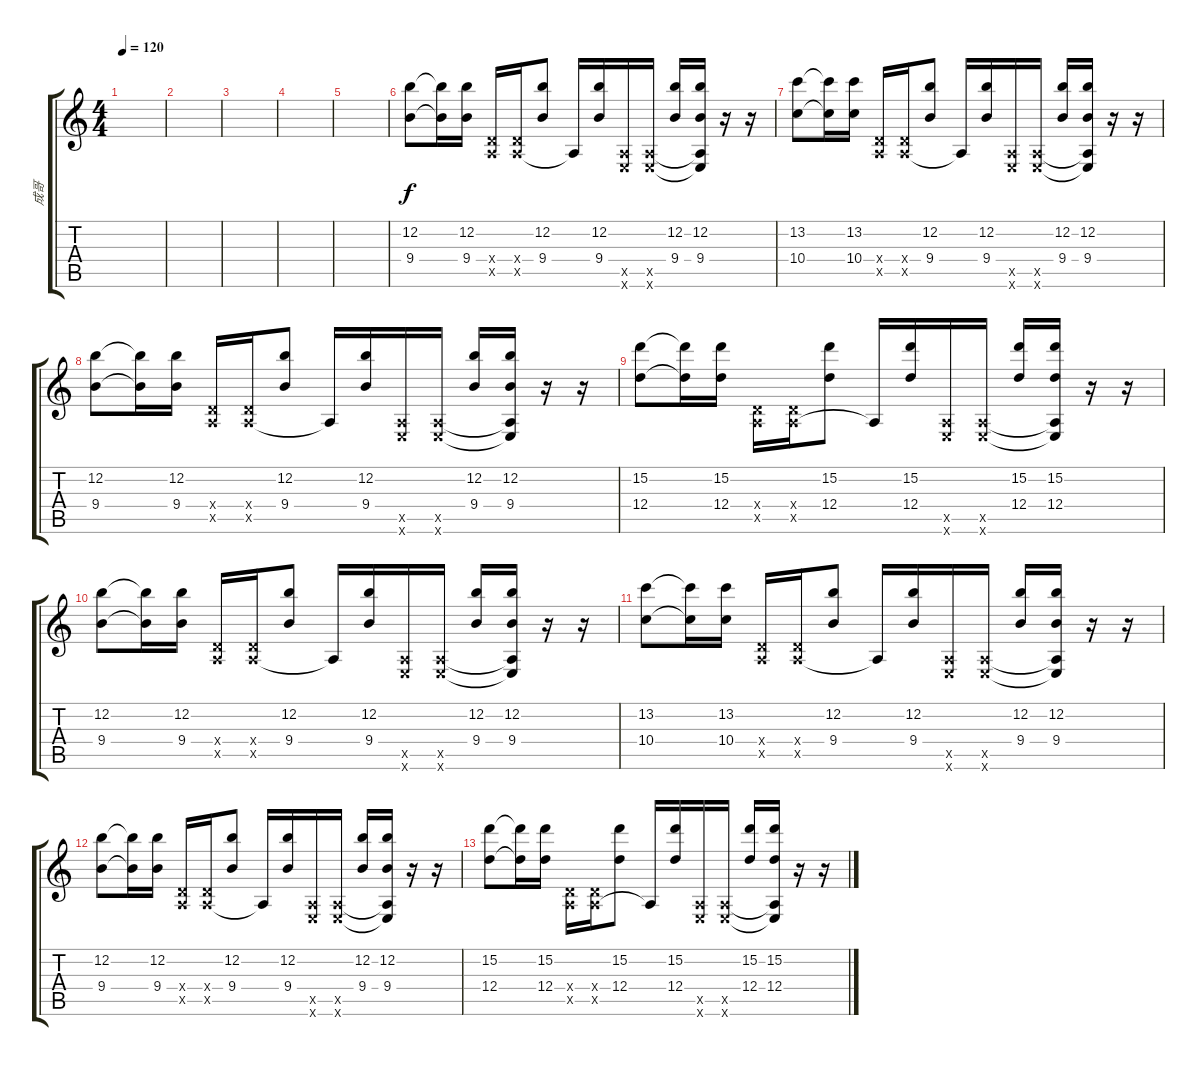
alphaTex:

\track ("成哥" "成哥") {instrument electricguitarmuted}
\staff {score tabs}
\tuning (E4 B3 G3 D3 A2 E2) {hide}
\ts (4 4)
\tempo 120
\clef g2
\ks c
|
|
|
|
|
(12.2 9.4).8{instrument overdrivenguitar} (12.2{t} 9.4{t}).16 (12.2 9.4).16 (0.4{x} 0.5{x}).16 (0.4{x} 0.5{x}).16 (12.2 9.4).8 0.5{t}.16 (12.2 9.4).16 (0.5{x} 0.6{x}).16 (0.5{x} 0.6{x}).16 (12.2 9.4).16 (12.2 9.4 0.5{t} 0.6{t}).16 r.16 r.16 |
(13.2 10.4).8 (13.2{t} 10.4{t}).16 (13.2 10.4).16 (0.4{x} 0.5{x}).16 (0.4{x} 0.5{x}).16 (12.2 9.4).8 0.5{t}.16 (12.2 9.4).16 (0.5{x} 0.6{x}).16 (0.5{x} 0.6{x}).16 (12.2 9.4).16 (12.2 9.4 0.5{t} 0.6{t}).16 r.16 r.16 |
(12.2 9.4).8{instrument overdrivenguitar} (12.2{t} 9.4{t}).16 (12.2 9.4).16 (0.4{x} 0.5{x}).16 (0.4{x} 0.5{x}).16 (12.2 9.4).8 0.5{t}.16 (12.2 9.4).16 (0.5{x} 0.6{x}).16 (0.5{x} 0.6{x}).16 (12.2 9.4).16 (12.2 9.4 0.5{t} 0.6{t}).16 r.16 r.16 |
(15.2 12.4).8 (15.2{t} 12.4{t}).16 (15.2 12.4).16 (0.4{x} 0.5{x}).16 (0.4{x} 0.5{x}).16 (15.2 12.4).8 0.5{t}.16 (15.2 12.4).16 (0.5{x} 0.6{x}).16 (0.5{x} 0.6{x}).16 (15.2 12.4).16 (15.2 12.4 0.5{t} 0.6{t}).16 r.16 r.16 |
(12.2 9.4).8{instrument overdrivenguitar} (12.2{t} 9.4{t}).16 (12.2 9.4).16 (0.4{x} 0.5{x}).16 (0.4{x} 0.5{x}).16 (12.2 9.4).8 0.5{t}.16 (12.2 9.4).16 (0.5{x} 0.6{x}).16 (0.5{x} 0.6{x}).16 (12.2 9.4).16 (12.2 9.4 0.5{t} 0.6{t}).16 r.16 r.16 |
(13.2 10.4).8 (13.2{t} 10.4{t}).16 (13.2 10.4).16 (0.4{x} 0.5{x}).16 (0.4{x} 0.5{x}).16 (12.2 9.4).8 0.5{t}.16 (12.2 9.4).16 (0.5{x} 0.6{x}).16 (0.5{x} 0.6{x}).16 (12.2 9.4).16 (12.2 9.4 0.5{t} 0.6{t}).16 r.16 r.16 |
(12.2 9.4).8{instrument overdrivenguitar} (12.2{t} 9.4{t}).16 (12.2 9.4).16 (0.4{x} 0.5{x}).16 (0.4{x} 0.5{x}).16 (12.2 9.4).8 0.5{t}.16 (12.2 9.4).16 (0.5{x} 0.6{x}).16 (0.5{x} 0.6{x}).16 (12.2 9.4).16 (12.2 9.4 0.5{t} 0.6{t}).16 r.16 r.16 |
(15.2 12.4).8 (15.2{t} 12.4{t}).16 (15.2 12.4).16 (0.4{x} 0.5{x}).16 (0.4{x} 0.5{x}).16 (15.2 12.4).8 0.5{t}.16 (15.2 12.4).16 (0.5{x} 0.6{x}).16 (0.5{x} 0.6{x}).16 (15.2 12.4).16 (15.2 12.4 0.5{t} 0.6{t}).16 r.16 r.16
